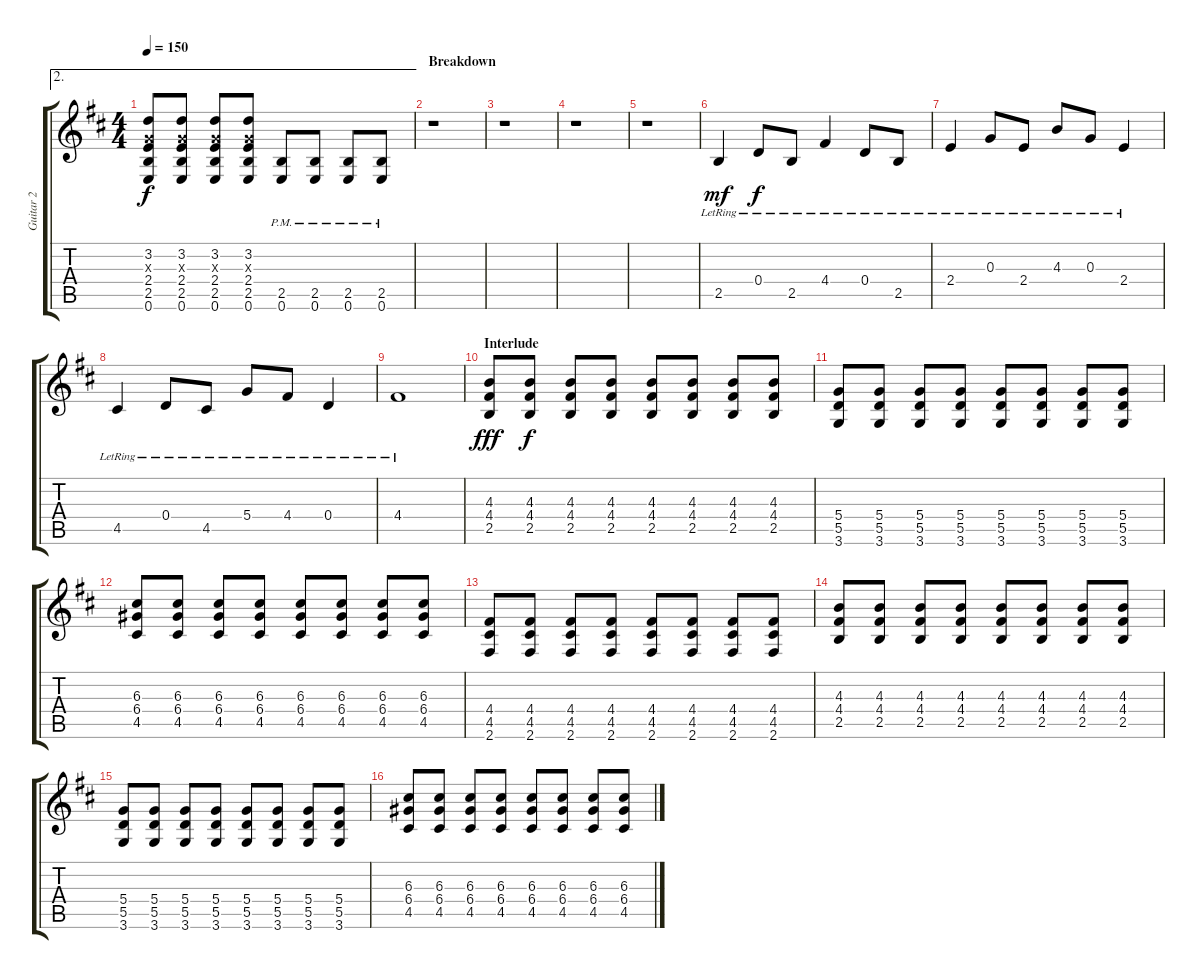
\track ("Guitar 2" "Guitar 2") {instrument electricguitarjazz}
\staff {score tabs}
\tuning (E4 B3 G3 D3 A2 E2) {hide}
\ae 2
\ts (4 4)
\tempo 150
\clef g2
\ks d
(3.2 0.3{x} 2.4 2.5 0.6).8{dy f} (3.2 0.3{x} 2.4 2.5 0.6).8 (3.2 0.3{x} 2.4 2.5 0.6).8 (3.2 0.3{x} 2.4 2.5 0.6).8 (2.5{pm} 0.6{pm}).8 (2.5{pm} 0.6{pm}).8 (2.5{pm} 0.6{pm}).8 (2.5{pm} 0.6{pm}).8 |
\section ("" "Breakdown")
r.1 |
r.1 |
r.1 |
r.1 |
2.5{lr}.4{dy mf instrument electricguitarjazz} 0.4{lr}.8{dy f} 2.5{lr}.8 4.4{lr}.4 0.4{lr}.8 2.5{lr}.8 |
2.4{lr}.4 0.3{lr}.8 2.4{lr}.8 4.3{lr}.8 0.3{lr}.8 2.4{lr}.4 |
4.5{lr}.4 0.4{lr}.8 4.5{lr}.8 5.4{lr}.8 4.4{lr}.8 0.4{lr}.4 |
4.4{lr}.1 |
\section ("" "Interlude")
(4.3 4.4 2.5).8{dy fff instrument distortionguitar} (4.3 4.4 2.5).8{dy f} (4.3 4.4 2.5).8 (4.3 4.4 2.5).8 (4.3 4.4 2.5).8 (4.3 4.4 2.5).8 (4.3 4.4 2.5).8 (4.3 4.4 2.5).8 |
(5.4 5.5 3.6).8 (5.4 5.5 3.6).8 (5.4 5.5 3.6).8 (5.4 5.5 3.6).8 (5.4 5.5 3.6).8 (5.4 5.5 3.6).8 (5.4 5.5 3.6).8 (5.4 5.5 3.6).8 |
(6.3 6.4 4.5).8 (6.3 6.4 4.5).8 (6.3 6.4 4.5).8 (6.3 6.4 4.5).8 (6.3 6.4 4.5).8 (6.3 6.4 4.5).8 (6.3 6.4 4.5).8 (6.3 6.4 4.5).8 |
(4.4 4.5 2.6).8 (4.4 4.5 2.6).8 (4.4 4.5 2.6).8 (4.4 4.5 2.6).8 (4.4 4.5 2.6).8 (4.4 4.5 2.6).8 (4.4 4.5 2.6).8 (4.4 4.5 2.6).8 |
(4.3 4.4 2.5).8 (4.3 4.4 2.5).8 (4.3 4.4 2.5).8 (4.3 4.4 2.5).8 (4.3 4.4 2.5).8 (4.3 4.4 2.5).8 (4.3 4.4 2.5).8 (4.3 4.4 2.5).8 |
(5.4 5.5 3.6).8 (5.4 5.5 3.6).8 (5.4 5.5 3.6).8 (5.4 5.5 3.6).8 (5.4 5.5 3.6).8 (5.4 5.5 3.6).8 (5.4 5.5 3.6).8 (5.4 5.5 3.6).8 |
(6.3 6.4 4.5).8 (6.3 6.4 4.5).8 (6.3 6.4 4.5).8 (6.3 6.4 4.5).8 (6.3 6.4 4.5).8 (6.3 6.4 4.5).8 (6.3 6.4 4.5).8 (6.3 6.4 4.5).8
